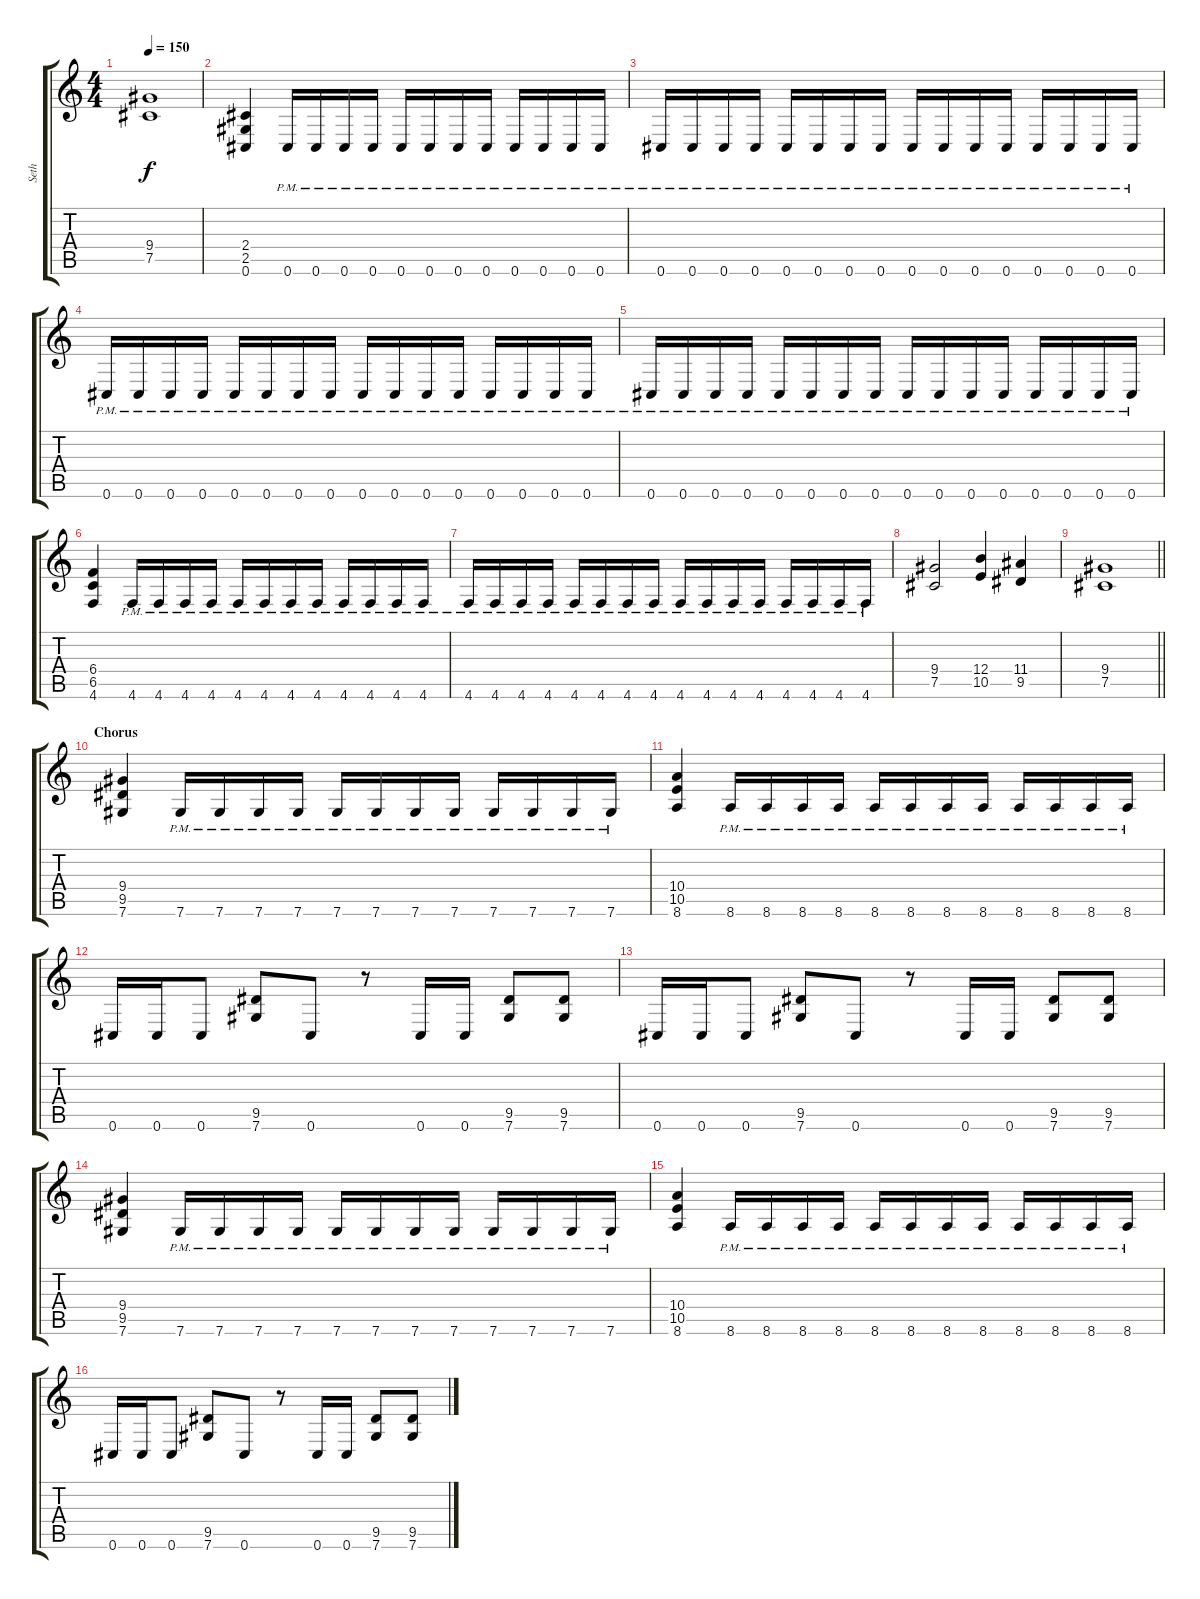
\track ("Seth" "Seth") {instrument distortionguitar}
\staff {score tabs}
\tuning (Db4 Ab3 E3 B2 Gb2 Db2) {hide}
\ts (4 4)
\tempo 150
\clef g2
\ks c
(9.4 7.5).1{dy f} |
(2.4 2.5 0.6).4 0.6{pm}.16 0.6{pm}.16 0.6{pm}.16 0.6{pm}.16 0.6{pm}.16 0.6{pm}.16 0.6{pm}.16 0.6{pm}.16 0.6{pm}.16 0.6{pm}.16 0.6{pm}.16 0.6{pm}.16 |
0.6{pm}.16 0.6{pm}.16 0.6{pm}.16 0.6{pm}.16 0.6{pm}.16 0.6{pm}.16 0.6{pm}.16 0.6{pm}.16 0.6{pm}.16 0.6{pm}.16 0.6{pm}.16 0.6{pm}.16 0.6{pm}.16 0.6{pm}.16 0.6{pm}.16 0.6{pm}.16 |
0.6{pm}.16 0.6{pm}.16 0.6{pm}.16 0.6{pm}.16 0.6{pm}.16 0.6{pm}.16 0.6{pm}.16 0.6{pm}.16 0.6{pm}.16 0.6{pm}.16 0.6{pm}.16 0.6{pm}.16 0.6{pm}.16 0.6{pm}.16 0.6{pm}.16 0.6{pm}.16 |
0.6{pm}.16 0.6{pm}.16 0.6{pm}.16 0.6{pm}.16 0.6{pm}.16 0.6{pm}.16 0.6{pm}.16 0.6{pm}.16 0.6{pm}.16 0.6{pm}.16 0.6{pm}.16 0.6{pm}.16 0.6{pm}.16 0.6{pm}.16 0.6{pm}.16 0.6{pm}.16 |
(6.4 6.5 4.6).4 4.6{pm}.16 4.6{pm}.16 4.6{pm}.16 4.6{pm}.16 4.6{pm}.16 4.6{pm}.16 4.6{pm}.16 4.6{pm}.16 4.6{pm}.16 4.6{pm}.16 4.6{pm}.16 4.6{pm}.16 |
4.6{pm}.16 4.6{pm}.16 4.6{pm}.16 4.6{pm}.16 4.6{pm}.16 4.6{pm}.16 4.6{pm}.16 4.6{pm}.16 4.6{pm}.16 4.6{pm}.16 4.6{pm}.16 4.6{pm}.16 4.6{pm}.16 4.6{pm}.16 4.6{pm}.16 4.6{pm}.16 |
(9.4 7.5).2 (12.4 10.5).4 (11.4 9.5).4 |
\barLineRight lightlight
(9.4 7.5).1 |
\section ("" "Chorus")
(9.4 9.5 7.6).4 7.6{pm}.16 7.6{pm}.16 7.6{pm}.16 7.6{pm}.16 7.6{pm}.16 7.6{pm}.16 7.6{pm}.16 7.6{pm}.16 7.6{pm}.16 7.6{pm}.16 7.6{pm}.16 7.6{pm}.16 |
(10.4 10.5 8.6).4 8.6{pm}.16 8.6{pm}.16 8.6{pm}.16 8.6{pm}.16 8.6{pm}.16 8.6{pm}.16 8.6{pm}.16 8.6{pm}.16 8.6{pm}.16 8.6{pm}.16 8.6{pm}.16 8.6{pm}.16 |
0.6.16 0.6.16 0.6.8 (9.5 7.6).8 0.6.8 r.8 0.6.16 0.6.16 (9.5 7.6).8 (9.5 7.6).8 |
0.6.16 0.6.16 0.6.8 (9.5 7.6).8 0.6.8 r.8 0.6.16 0.6.16 (9.5 7.6).8 (9.5 7.6).8 |
(9.4 9.5 7.6).4 7.6{pm}.16 7.6{pm}.16 7.6{pm}.16 7.6{pm}.16 7.6{pm}.16 7.6{pm}.16 7.6{pm}.16 7.6{pm}.16 7.6{pm}.16 7.6{pm}.16 7.6{pm}.16 7.6{pm}.16 |
(10.4 10.5 8.6).4 8.6{pm}.16 8.6{pm}.16 8.6{pm}.16 8.6{pm}.16 8.6{pm}.16 8.6{pm}.16 8.6{pm}.16 8.6{pm}.16 8.6{pm}.16 8.6{pm}.16 8.6{pm}.16 8.6{pm}.16 |
0.6.16 0.6.16 0.6.8 (9.5 7.6).8 0.6.8 r.8 0.6.16 0.6.16 (9.5 7.6).8 (9.5 7.6).8
